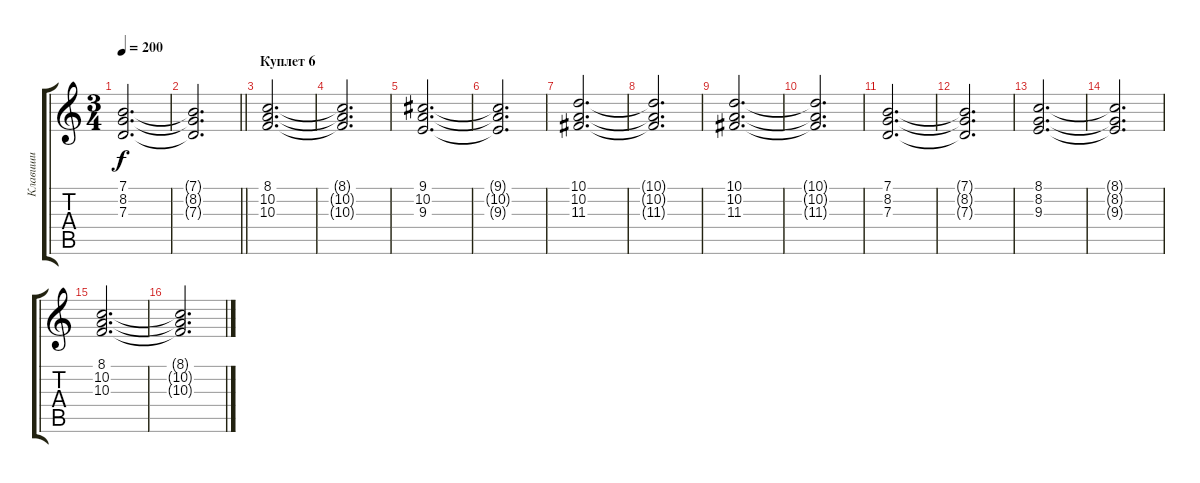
\track ("Клавиши" "Клавиши") {instrument drawbarorgan}
\staff {score tabs}
\tuning (E4 B3 G3 D3 A2 E2) {hide}
\ts (3 4)
\tempo 200
\clef g2
\ks c
(7.1 8.2 7.3).2{d dy f} |
\barLineRight lightlight
(7.1{t} 8.2{t} 7.3{t}).2{d} |
\section ("" "Куплет 6")
(8.1 10.2 10.3).2{d} |
(8.1{t} 10.2{t} 10.3{t}).2{d} |
(9.1 10.2 9.3).2{d} |
(9.1{t} 10.2{t} 9.3{t}).2{d} |
(10.1 10.2 11.3).2{d} |
(10.1{t} 10.2{t} 11.3{t}).2{d} |
(10.1 10.2 11.3).2{d} |
(10.1{t} 10.2{t} 11.3{t}).2{d} |
(7.1 8.2 7.3).2{d} |
(7.1{t} 8.2{t} 7.3{t}).2{d} |
(8.1 8.2 9.3).2{d} |
(8.1{t} 8.2{t} 9.3{t}).2{d} |
(8.1 10.2 10.3).2{d} |
(8.1{t} 10.2{t} 10.3{t}).2{d}
